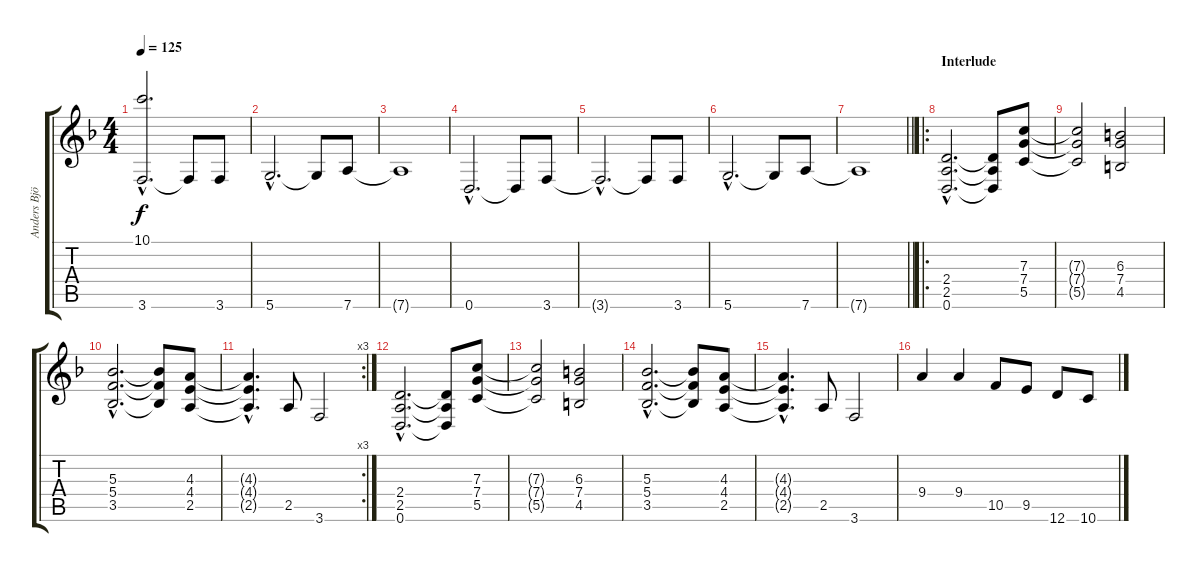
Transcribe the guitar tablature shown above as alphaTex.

\track ("Anders Björler" "Anders Bjö") {instrument distortionguitar}
\staff {score tabs}
\tuning (D4 A3 F3 C3 G2 D2) {hide}
\ts (4 4)
\tempo 125
\clef g2
\ks dminor
(10.1{hac t} 3.6{hac t}).2{d dy f} 3.6{t}.8 3.6.8 |
5.6{hac}.2{d} 5.6{t}.8 7.6.8 |
7.6{t}.1 |
0.6{hac}.2{d} 0.6{t}.8 3.6.8 |
3.6{hac t}.2{d} 3.6{t}.8 3.6.8 |
5.6{hac}.2{d} 5.6{t}.8 7.6.8 |
\barLineRight lightlight
7.6{t}.1 |
\ro
\section ("" "Interlude")
(2.4{hac} 2.5{hac} 0.6{hac}).2{d} (2.4{t} 2.5{t} 0.6{t}).8 (7.3 7.4 5.5).8 |
(7.3{t} 7.4{t} 5.5{t}).2 (6.3 7.4 4.5).2 |
(5.3{hac} 5.4{hac} 3.5{hac}).2{d} (5.3{t} 5.4{t} 3.5{t}).8 (4.3 4.4 2.5).8 |
\rc 3
(4.3{hac t} 4.4{hac t} 2.5{hac t}).4{d} 2.5.8 3.6.2 |
(2.4{hac} 2.5{hac} 0.6{hac}).2{d} (2.4{t} 2.5{t} 0.6{t}).8 (7.3 7.4 5.5).8 |
(7.3{t} 7.4{t} 5.5{t}).2 (6.3 7.4 4.5).2 |
(5.3{hac} 5.4{hac} 3.5{hac}).2{d} (5.3{t} 5.4{t} 3.5{t}).8 (4.3 4.4 2.5).8 |
(4.3{hac t} 4.4{hac t} 2.5{hac t}).4{d} 2.5.8 3.6.2 |
9.4.4 9.4.4 10.5.8 9.5.8 12.6.8 10.6.8
